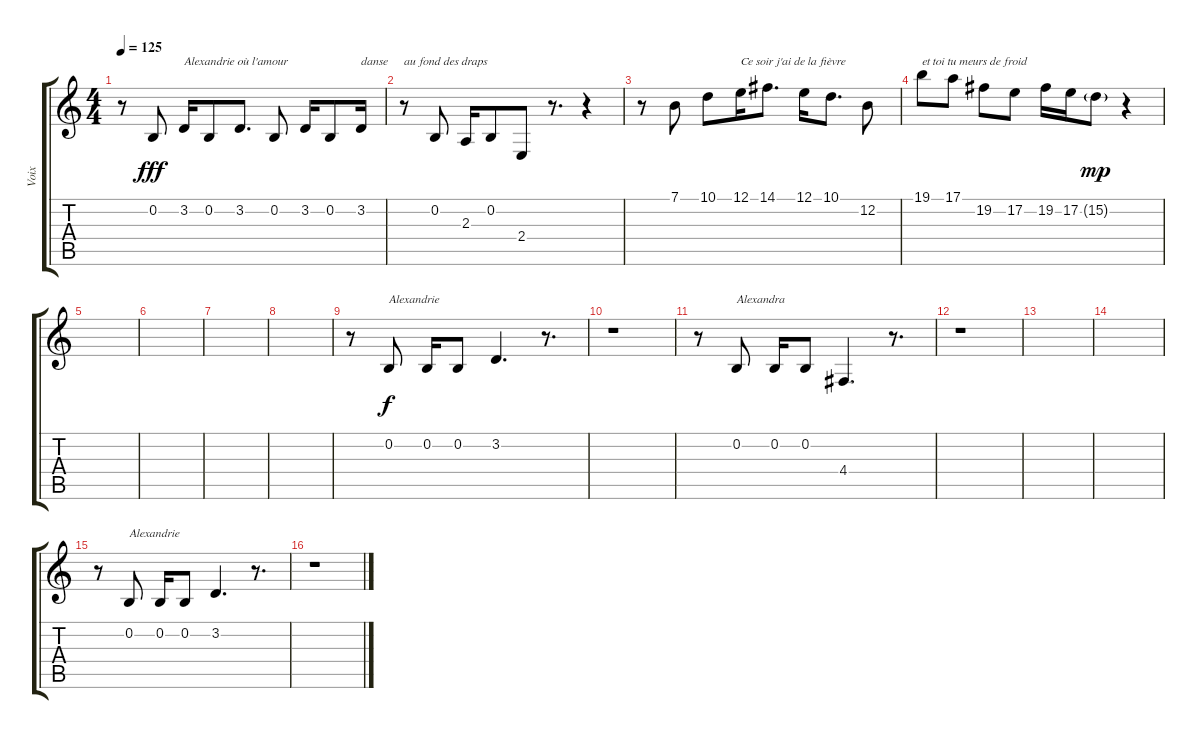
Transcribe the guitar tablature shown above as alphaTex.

\track ("Voix" "Voix") {instrument oboe}
\staff {score tabs}
\tuning (E4 B3 G3 D3 A2 E2) {hide}
\ts (4 4)
\tempo 125
\clef g2
\ks c
r.8{dy fff} 0.2.8 3.2.16{txt "Alexandrie où l'amour"} 0.2.8 3.2.8{d} 0.2.8 3.2.16 0.2.8 3.2.16{txt "danse "} |
r.8{txt "au fond des draps"} 0.2.8 2.3.16 0.2.8 2.4.8 r.8{d} r.4 |
r.8 7.1.8 10.1.8 12.1.16{txt "Ce soir j'ai de la fièvre"} 14.1.8{d} 12.1.16 10.1.8{d} 12.2.8 |
19.1.8{txt "et toi tu meurs de froid"} 17.1.8 19.2.8 17.2.8 19.2.16 17.2.16 15.2{g}.8{dy mp} r.4 |
|
|
|
|
r.8 0.2.8{txt "Alexandrie" dy f} 0.2.16 0.2.8 3.2.4{d} r.8{d} |
r.1 |
r.8 0.2.8{txt "Alexandra"} 0.2.16 0.2.8 4.4.4{d} r.8{d} |
r.1 |
|
|
r.8 0.2.8{txt "Alexandrie"} 0.2.16 0.2.8 3.2.4{d} r.8{d} |
r.1
